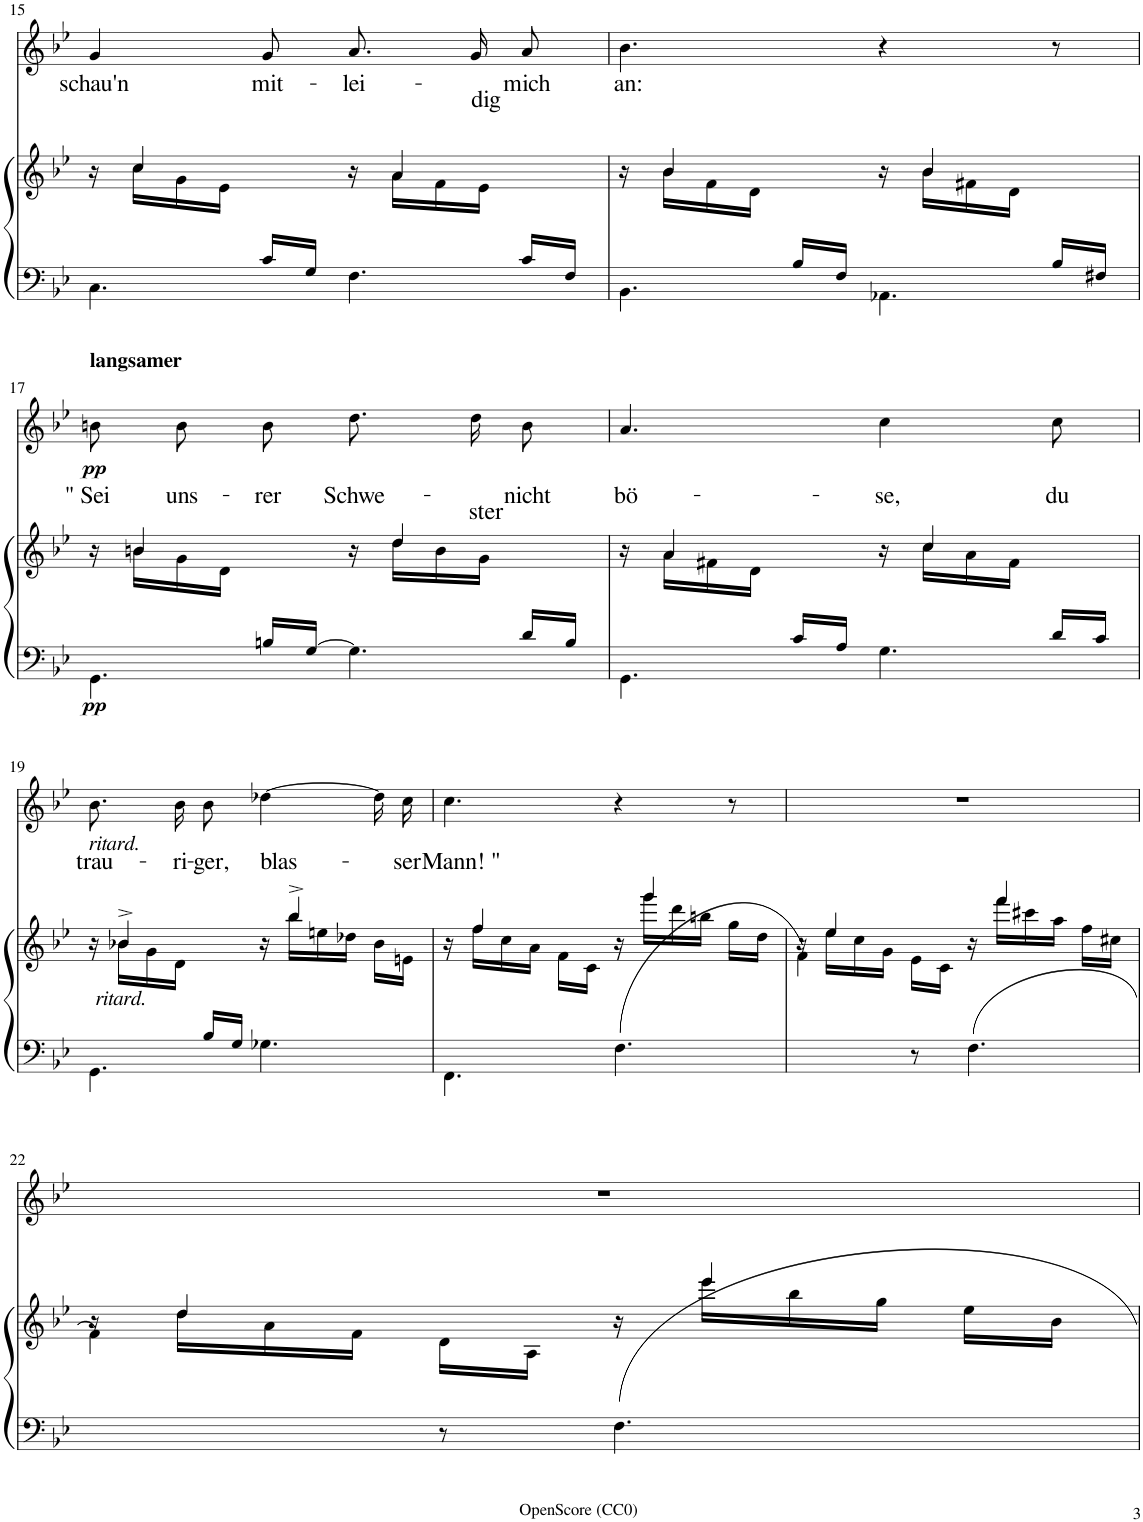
**kern	**kern	**dynam	**kern	**text	**dynam
*part2	*part2	*part2	*part1	*part1	*part1
*staff3	*staff2	*staff2/3	*staff1	*staff1	*staff1
*I"Piano	*	*	*I"Voice	*	*
*I'Pno	*	*	*	*	*
!!LO:PB:g=z
*clefF4	*clefG2	*	*clefG2	*	*
*k[b-e-]	*k[b-e-]	*	*k[b-e-]	*	*
*M6/8	*M6/8	*	*M6/8	*	*
=15	=15	=15	=15	=15	=15
*^	*^	*	*	*	*
!	!	!	!	!	!	!LO:LY:b	!
4ryy	4.C\	16r	16ryy	.	4g/	schau'n	.
.	.	4cc/	16cc\LL	.	.	.	.
.	.	.	16g\	.	.	.	.
.	.	.	16e-\JJ	.	.	.	.
!	!	!	!	!	!	!LO:LY:b	!
16c/LL	.	.	8ryy	.	8g/	mit-	.
16G/JJ	.	16ryy	.	.	.	.	.
!	!	!	!	!	!	!LO:LY:b	!
4ryy	4.F\	16r	16ryy	.	8.a/L	-lei-	.
.	.	4a/	16a\LL	.	.	.	.
.	.	.	16f\	.	.	.	.
!	!	!	!	!	!	!LO:LY:b	!
.	.	.	16e-\JJ	.	16g/K	-dig	.
!	!	!	!	!	!	!LO:LY:b	!
16c/LL	.	.	8ryy	.	8a/J	mich	.
16F/JJ	.	16ryy	.	.	.	.	.
=16	=16	=16	=16	=16	=16	=16	=16
!	!	!	!	!	!	!LO:LY:b	!
4ryy	4.BB-\	16r	16ryy	.	4.b-\	an:	.
.	.	4b-/	16b-\LL	.	.	.	.
.	.	.	16f\	.	.	.	.
.	.	.	16d\JJ	.	.	.	.
16B-/LL	.	.	8ryy	.	.	.	.
16F/JJ	.	16ryy	.	.	.	.	.
4ryy	4.AA-X\	16r	16ryy	.	4r	.	.
.	.	4b-/	16b-\LL	.	.	.	.
.	.	.	16f#X\	.	.	.	.
.	.	.	16d\JJ	.	.	.	.
16B-/LL	.	.	8ryy	.	8r	.	.
16F#X/JJ	.	16ryy	.	.	.	.	.
!!LO:LB:g=z
=17	=17	=17	=17	=17	=17	=17	=17
!	!	!	!	!	!LO:TX:a:B:t=langsamer	!	!
!	!	!	!	!LO:DY:b=2	!	!LO:LY:b	!LO:DY:b
4ryy	4.GG\	16r	16ryy	pp	8bn\L	" Sei	pp
.	.	4bn/	16b\LL	.	.	.	.
!	!	!	!	!	!	!LO:LY:b	!
.	.	.	16g\	.	8b\	uns-	.
.	.	.	16d\JJ	.	.	.	.
!	!	!	!	!	!	!LO:LY:b	!
16Bn/LL	.	.	8ryy	.	8b\J	-rer	.
[16G/JJ	.	16ryy	.	.	.	.	.
!	!	!	!	!	!	!LO:LY:b	!
4ryy	4.G\]	16r	16ryy	.	8.dd\L	Schwe-	.
.	.	4dd/	16dd\LL	.	.	.	.
.	.	.	16b\	.	.	.	.
!	!	!	!	!	!	!LO:LY:b	!
.	.	.	16g\JJ	.	16dd\K	-ster	.
!	!	!	!	!	!	!LO:LY:b	!
16d/LL	.	.	8ryy	.	8b\J	nicht	.
16B/JJ	.	16ryy	.	.	.	.	.
=18	=18	=18	=18	=18	=18	=18	=18
!	!	!	!	!	!	!LO:LY:b	!
4ryy	4.GG\	16r	16ryy	.	4.a/	bö-	.
.	.	4a/	16a\LL	.	.	.	.
.	.	.	16f#X\	.	.	.	.
.	.	.	16d\JJ	.	.	.	.
16c/LL	.	.	8ryy	.	.	.	.
16A/JJ	.	16ryy	.	.	.	.	.
!	!	!	!	!	!	!LO:LY:b	!
4ryy	4.G\	16r	16ryy	.	4cc\	-se,	.
.	.	4cc/	16cc\LL	.	.	.	.
.	.	.	16a\	.	.	.	.
.	.	.	16f#\JJ	.	.	.	.
!	!	!	!	!	!	!LO:LY:b	!
16d/LL	.	.	8ryy	.	8cc\	du	.
16c/JJ	.	16ryy	.	.	.	.	.
!!LO:LB:g=z
=19	=19	=19	=19	=19	=19	=19	=19
!	!	!	!	!	!LO:TX:b:i:t=ritard.	!	!
!	!	!	!	!	!	!LO:LY:b	!
4ryy	4.GG\	16r	16ryy	.	8.b-\L	trau-	.
!	!	!LO:TX:b:i:t=ritard.	!	!	!	!	!
.	.	4b-X^/	16b-\LL	.	.	.	.
.	.	.	16g\	.	.	.	.
!	!	!	!	!	!	!LO:LY:b	!
.	.	.	16d\JJ	.	16b-\K	-ri-	.
!	!	!	!	!	!	!LO:LY:b	!
16B-/LL	.	.	8ryy	.	8b-\J	-ger,	.
16G/JJ	.	16ryy	.	.	.	.	.
!	!	!	!	!	!	!LO:LY:b	!
4.ryy	4.G-X\	16r	16ryy	.	[4dd-X\	blas-	.
.	.	4bb-^/	16bb-\LL	.	.	.	.
.	.	.	16een\	.	.	.	.
.	.	.	16dd-X\JJ	.	.	.	.
.	.	.	16b-\LL	.	16dd-\LL]	.	.
!	!	!	!	!	!	!LO:LY:b	!
.	.	16ryy	16en\JJ	.	16cc\JJ	-ser	.
=20	=20	=20	=20	=20	=20	=20	=20
!	!	!	!	!	!	!LO:LY:b	!
4.FF\	2.ryy	16r	16ryy	.	4.cc\	Mann! "	.
.	.	4ff/	16ff\LL	.	.	.	.
.	.	.	16cc\	.	.	.	.
.	.	.	16a\JJ	.	.	.	.
.	.	.	16f\LL	.	.	.	.
.	.	16ryy	16c\JJ	.	.	.	.
(4.F\	.	16r	16ryy	.	4r	.	.
.	.	4ggg/	16ggg\LL	.	.	.	.
.	.	.	16ddd\	.	.	.	.
.	.	.	16bbn\JJ	.	.	.	.
.	.	.	16gg\LL	.	8r	.	.
.	.	16ryy	16dd\JJ	.	.	.	.
*v	*v	*	*	*	*	*	*
=21	=21	=21	=21	=21	=21	=21
*	*	*^	*	*	*	*
4ryy	16r	16ryy	4f\)	.	2.r	.	.
.	4ee-/	16ee-\LL	.	.	.	.	.
.	.	16cc\	.	.	.	.	.
.	.	16g\JJ	.	.	.	.	.
8r	.	16e-\LL	2ryy	.	.	.	.
.	16ryy	16c\JJ	.	.	.	.	.
(4.F\	16r	16ryy	.	.	.	.	.
.	4fff/	16fff\LL	.	.	.	.	.
.	.	16ccc#X\	.	.	.	.	.
.	.	16aa\JJ	.	.	.	.	.
.	.	16ff\LL	.	.	.	.	.
.	16ryy	16cc#X\JJ	.	.	.	.	.
!!LO:LB:g=z
=22	=22	=22	=22	=22	=22	=22	=22
4ryy	16r	16ryy	4f\)	.	2.r	.	.
.	4dd/	16dd\LL	.	.	.	.	.
.	.	16a\	.	.	.	.	.
.	.	16f\JJ	.	.	.	.	.
8r	.	16d\LL	2ryy	.	.	.	.
.	16ryy	16A\JJ	.	.	.	.	.
4.F\	16r	16ryy	.	.	.	.	.
.	4eee-/	16eee-\LL	.	.	.	.	.
.	.	16bb-\	.	.	.	.	.
.	.	16gg\JJ	.	.	.	.	.
.	.	16ee-\LL	.	.	.	.	.
.	16ryy	16b-\JJ	.	.	.	.	.
*	*v	*v	*v	*	*	*	*
=	=	=	=	=	=
*-	*-	*-	*-	*-	*-
